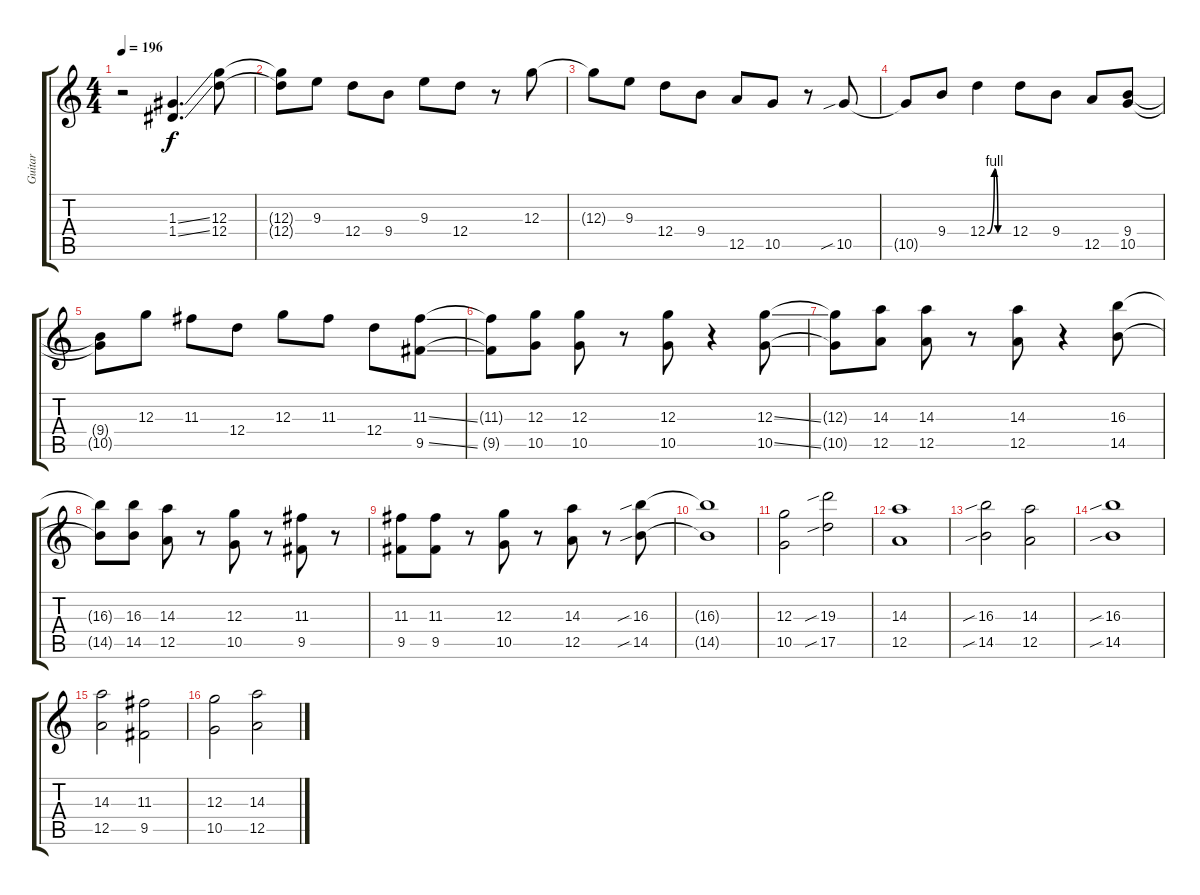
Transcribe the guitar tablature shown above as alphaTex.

\track ("Guitar" "Guitar") {instrument distortionguitar}
\staff {score tabs}
\tuning (E4 B3 G3 D3 A2 E2) {hide}
\ts (4 4)
\tempo 196
\clef g2
\ks c
r.2{dy f} (1.3{ss} 1.4{ss}).4{d} (12.3 12.4).8 |
(12.3{t} 12.4{t}).8 9.3.8 12.4.8 9.4.8 9.3.8 12.4.8 r.8 12.3.8 |
12.3{t}.8 9.3.8 12.4.8 9.4.8 12.5.8 10.5.8 r.8 10.5{sib}.8 |
10.5{t}.8 9.4.8 12.4{be (custom 0 0 20 4 30 0 60 0)}.4 12.4.8 9.4.8 12.5.8 (9.4 10.5).8 |
(9.4{t} 10.5{t}).8 12.3.8 11.3.8 12.4.8 12.3.8 11.3.8 12.4.8 (11.3{ss} 9.5{ss}).8 |
(11.3{t} 9.5{t}).8 (12.3 10.5).8 (12.3 10.5).8 r.8 (12.3 10.5).8 r.4 (12.3{ss} 10.5{ss}).8 |
(12.3{t} 10.5{t}).8 (14.3 12.5).8 (14.3 12.5).8 r.8 (14.3 12.5).8 r.4 (16.3 14.5).8 |
(16.3{t} 14.5{t}).8 (16.3 14.5).8 (14.3 12.5).8 r.8 (12.3 10.5).8 r.8 (11.3 9.5).8 r.8 |
(11.3 9.5).8 (11.3 9.5).8 r.8 (12.3 10.5).8 r.8 (14.3 12.5).8 r.8 (16.3{sib} 14.5{sib}).8 |
(16.3{t} 14.5{t}).1 |
(12.3 10.5).2 (19.3{sib} 17.5{sib}).2 |
(14.3 12.5).1 |
(16.3{sib} 14.5{sib}).2 (14.3 12.5).2 |
(16.3{sib} 14.5{sib}).1 |
(14.3 12.5).2 (11.3 9.5).2 |
(12.3 10.5).2 (14.3 12.5).2
